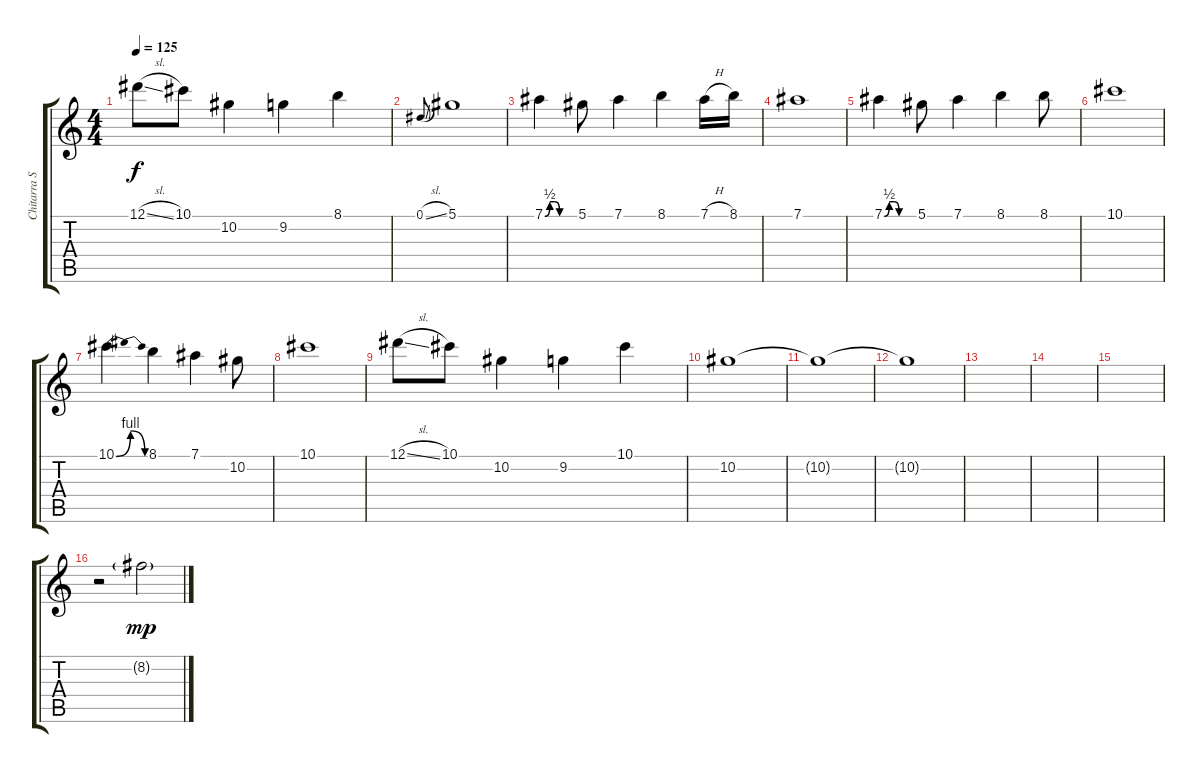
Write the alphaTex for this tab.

\track ("Chitarra Solista" "Chitarra S") {instrument overdrivenguitar}
\staff {score tabs}
\tuning (Eb4 Bb3 Gb3 Db3 Ab2 Eb2) {hide}
\ts (4 4)
\tempo 125
\clef g2
\ks c
12.1{sl}.8{dy f} 10.1.8 10.2.4 9.2.4 8.1.4 |
0.1{sl}.8{gr onbeat} 5.1.1 |
7.1{be (custom 0 0 10 2 20 2 30 0 60 0)}.4 5.1.8 7.1.4 8.1.4 7.1{h}.16 8.1.16 |
7.1.1 |
7.1{be (custom 0 0 10 2 20 2 30 0 60 0)}.4 5.1.8 7.1.4 8.1.4 8.1.8 |
10.1.1 |
10.1{be (bendrelease 0 0 30 4 30 4 60 0)}.4{d} 8.1.4 7.1.4 10.2.8 |
10.1.1 |
12.1{sl}.8 10.1.8 10.2.4 9.2.4 10.1.4 |
10.2.1 |
10.2{t}.1 |
10.2{t}.1 |
|
|
|
r.2{volume 8} 8.2{g}.2{dy mp}
